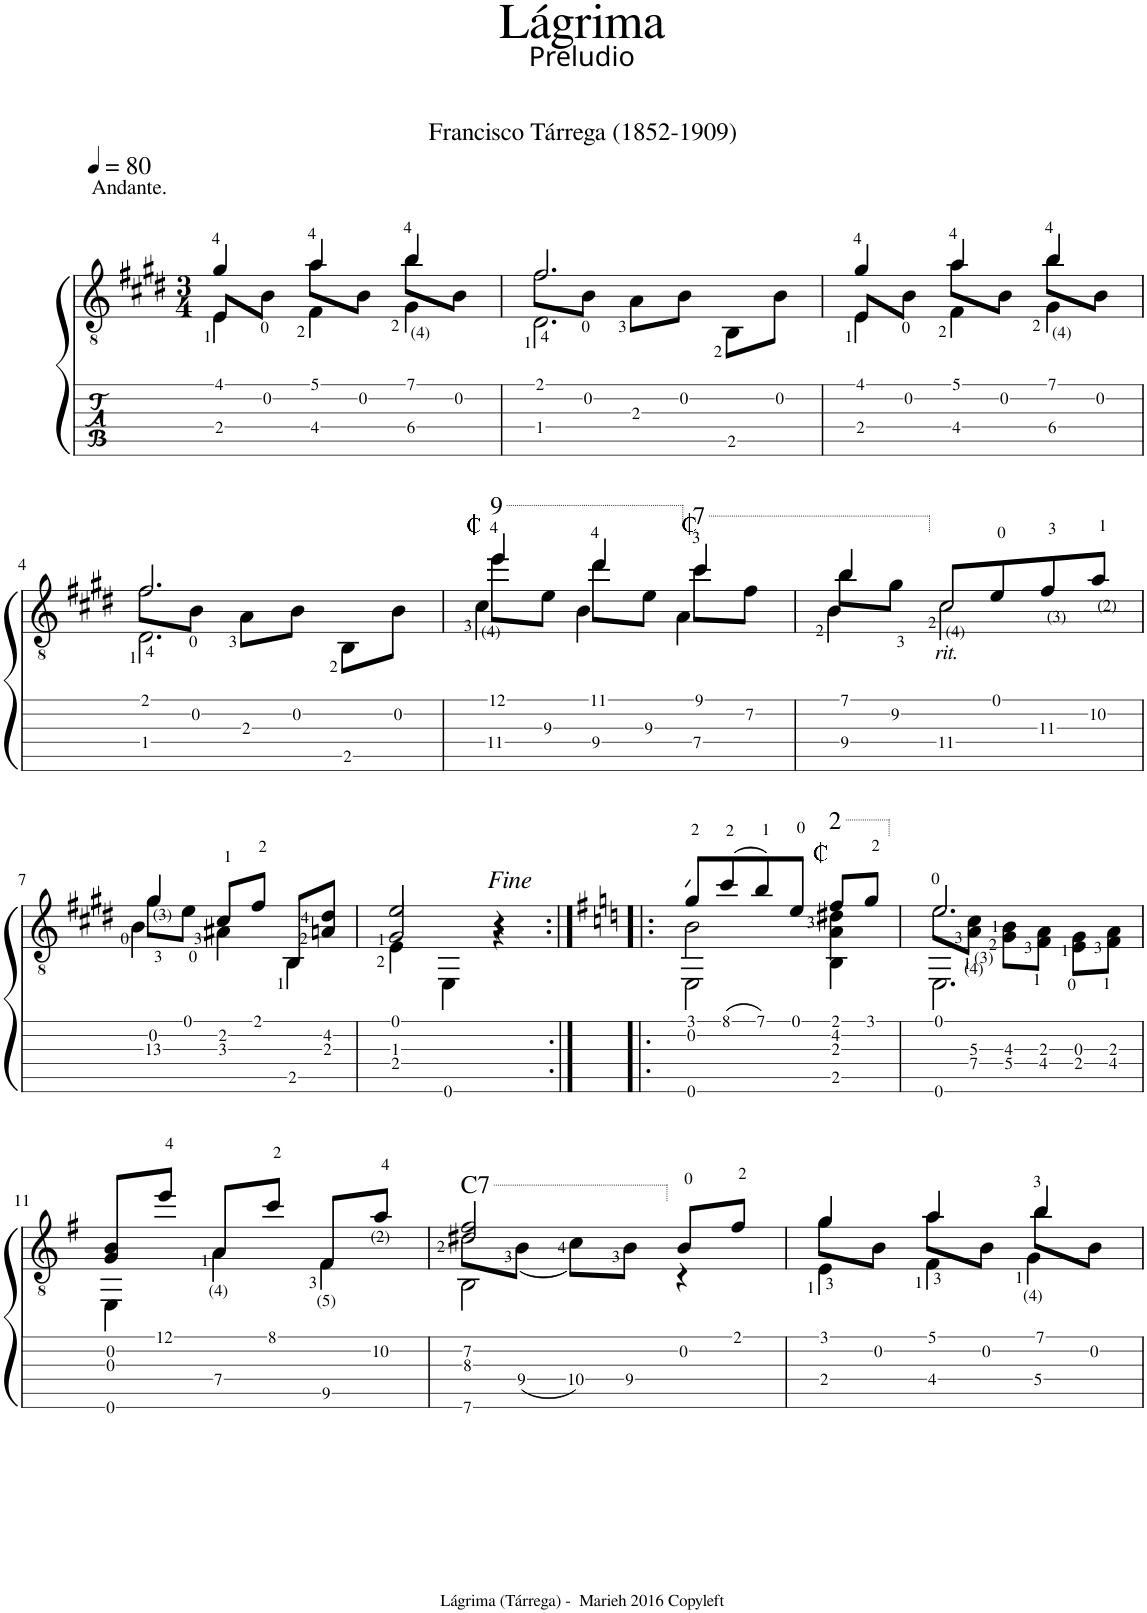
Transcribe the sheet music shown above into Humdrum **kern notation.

**kern	**kern
*part2	*part1
*staff2	*staff1
*I"Guitare classique [Tablature]	*I"Guitare classique
*stria6	*
*	*clefGv2
*k[f#c#g#d#]	*k[f#c#g#d#]
*M3/4	*M3/4
*MM80	*MM80
=1	=1
*^	*^
*	*^	*	*^
!	!	!	!LO:TX:a:t=Andante.	!	!
4g#	8EL	4E	4g#/	8E/L	4E\
.	8BJ	.	.	8B\J	.
4a	8aL	4F#	4a/	8a\L	4F#\
.	8BJ	.	.	8B\J	.
4b	8r	4G#	4b/	8b\L	4G#\
.	8B	.	.	8B\J	.
=2	=2	=2	=2	=2	=2
2.f#	8f#L	2.D#	2.f#/	8f#\L	2.D#\
.	8BJ	.	.	8B\J	.
.	8AL	.	.	8A\L	.
.	8BJ	.	.	8B\J	.
.	8BBL	.	.	8BB\L	.
.	8BJ	.	.	8B\J	.
=3	=3	=3	=3	=3	=3
4g#	8EL	4E	4g#/	8E/L	4E\
.	8BJ	.	.	8B\J	.
4a	8aL	4F#	4a/	8a\L	4F#\
.	8BJ	.	.	8B\J	.
4b	8r	4G#	4b/	8b\L	4G#\
.	8B	.	.	8B\J	.
!!LO:LB:g=z	!!	!!
=4	=4	=4	=4	=4	=4
2.f#	8f#L	2.D#	2.f#/	8f#\L	2.D#\
.	8BJ	.	.	8B\J	.
.	8AL	.	.	8A\L	.
.	8BJ	.	.	8B\J	.
.	8BBL	.	.	8BB\L	.
.	8BJ	.	.	8B\J	.
=5	=5	=5	=5	=5	=5
!	!	!	!LO:TX:a:t=9	!	!
4ee	8r	4c#	4ee/	8ee\L	4c#\
.	8e	.	.	8e\J	.
4dd#	8r	4B	4dd#/	8dd#\L	4B\
.	8e	.	.	8e\J	.
!	!	!	!LO:TX:a:t=7	!	!
4cc#	8r	4A	4cc#/	8cc#\L	4A\
.	8f#	.	.	8f#\J	.
=6	=6	=6	=6	=6	=6
4b	8r	4B	4b/	8b\L	4B\
.	8g#	.	.	8g#\J	.
!	!	!	!LO:TX:b:i:t=rit.	!	!
8c#L	2ryy	2c#	8c#/L	2ryy	2c#\
8eJ	.	.	8e/	.	.
8f#L	.	.	8f#/	.	.
8aJ	.	.	8a/J	.	.
!!LO:LB:g=z	!!	!!
=7	=7	=7	=7	=7	=7
4g#	8r	4B	4g#/	8g#\L	4B\
.	8e	.	.	8e\J	.
2ryy	8c#L	4B-	2ryy	8c#/L	4A#X\
.	8f#J	.	.	8f#/J	.
.	8BBL	4BB	.	8BB/L	4BB\
.	8An\ 8d#\J	.	.	8An/ 8d#/J	.
=8	=8	=8	=8	=8	=8
2e	2G#	4E	2e/	2G#/	4E\
.	.	4EE	.	.	4EE\
4r	4ryy	4r	4r	4ryy	4r
=9:|!|:	=9:|!|:	=9:|!|:	=9:|!|:	=9:|!|:	=9:|!|:
*k[f#]	*	*	*k[f#]	*	*
8gL	2B	2EE	8g/L	2B\	2EE\
(8ccJ	.	.	(8cc/	.	.
8bL)	.	.	8b/)	.	.
8eJ	.	.	8e/J	.	.
!	!	!	!LO:TX:a:t=2	!	!
8f#L	4A 4d#X	4BB	8f#/L	4A\ 4d#X\	4BB\
8gJ	.	.	8g/J	.	.
=10	=10	=10	=10	=10	=10
2.e	8eL	2.EE	2.e/	8e\L	2.EE\
.	8A\ 8c\J	.	.	8A\ 8c\J	.
.	8G\ 8B\L	.	.	8G\ 8B\L	.
.	8F#\ 8A\J	.	.	8F#\ 8A\J	.
.	8E\ 8G\L	.	.	8E\ 8G\L	.
.	8F#\ 8A\J	.	.	8F#\ 8A\J	.
*	*v	*v	*	*	*
*	*	*	*v	*v
!!LO:LB:g=z
=11	=11	=11	=11
8G\ 8B\L	4EE	8G/ 8B/L	4EE\
8eeJ	.	8ee/J	.
8AL	4A	8A/L	4A\
8ccJ	.	8cc/J	.
8r	4F#	8F#/L	4F#\
8a	.	8a/J	.
=12	=12	=12	=12
*	*^	*	*^
!	!	!	!LO:TX:a:t=C7	!	!
2f#	8d#L	2.BB	2d#X/ 2f#/	8d#\L	2BB\
.	(8BJ	.	.	(8B\J	.
.	8cL)	.	.	8c\L)	.
.	8BJ	.	.	8B\J	.
8BL	4ryy	.	8B/L	4ryy	4r
8f#J	.	.	8f#/J	.	.
=13	=13	=13	=13	=13	=13
4g	8r	4E	4g/	8g\L	4E\
.	8B	.	.	8B\J	.
4a	8r	4F#	4a/	8a\L	4F#\
.	8B	.	.	8B\J	.
4b	8r	4G	4b/	8b\L	4G\
.	8B	.	.	8B\J	.
*v	*v	*v	*	*	*
*	*v	*v	*v
=	=
*-	*-
